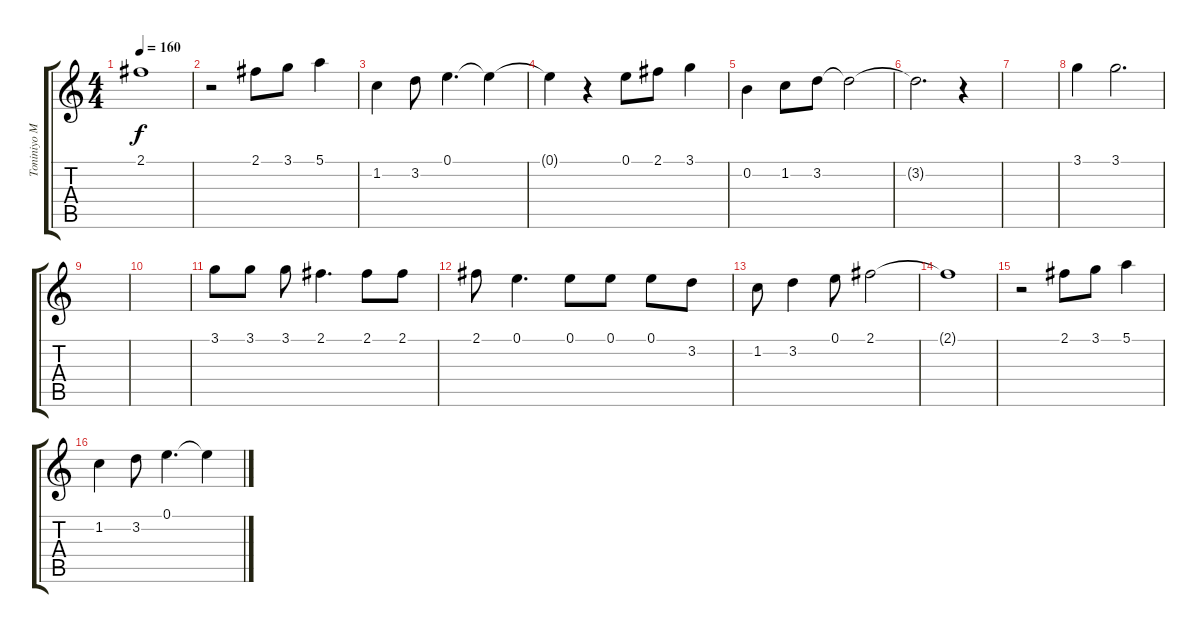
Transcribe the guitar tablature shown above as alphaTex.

\track ("Toniniyo Melodi" "Toniniyo M") {solo instrument acousticguitarnylon}
\staff {score tabs}
\tuning (E4 B3 G3 D3 A2 E2) {hide}
\ts (4 4)
\tempo 160
\clef g2
\ks c
2.1{t}.1{dy f} |
r.2 2.1.8 3.1.8 5.1.4 |
1.2.4 3.2.8 0.1.4{d} 0.1{t}.4 |
0.1{t}.4 r.4 0.1.8 2.1.8 3.1.4 |
0.2.4 1.2.8 3.2.8 3.2{t}.2 |
3.2{t}.2{d} r.4 |
|
3.1.4 3.1.2{d} |
|
|
3.1.8 3.1.8 3.1.8 2.1.4{d} 2.1.8 2.1.8 |
2.1.8 0.1.4{d} 0.1.8 0.1.8 0.1.8 3.2.8 |
1.2.8 3.2.4 0.1.8 2.1.2 |
2.1{t}.1 |
r.2 2.1.8 3.1.8 5.1.4 |
1.2.4 3.2.8 0.1.4{d} 0.1{t}.4
